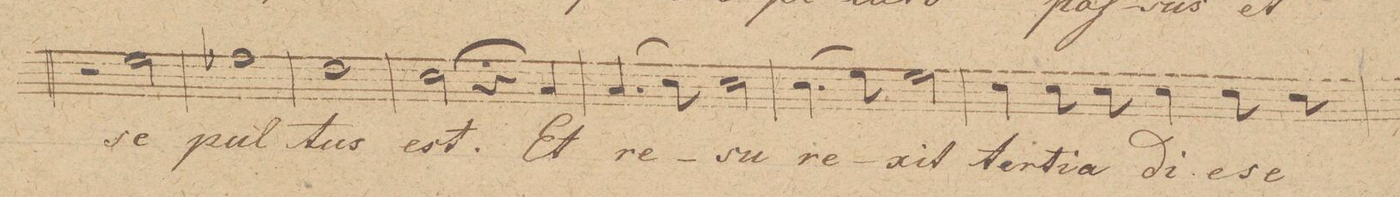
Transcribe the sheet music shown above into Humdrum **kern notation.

**kern	**text	**dynam
*I"Baſso 1mo	*	*
*clefF4	*	*
*k[]	*	*
*met(c|)	*	*
*M2/2	*	*
2r	.	.
2G\	se-	.
=67	=67	=67
1A-X	-pul-	.
=68	=68	=68
1F	-tus	.
=69	=69	=69
2E\	est.	.
4r;	.	.
4C/	Et	.
=70	=70	=70
(4.C/	re-	.
8E\)	.	.
2E\	-su-	.
=71	=71	=71
(4.E\	-re-	.
8G\)	.	.
2G\	-xit	.
=72	=72	=72
4E\	ter-	.
8E\	-ti-	.
8E\	-a	.
4E\	di-	.
8E\	-e	.
8E\	se-	.
=73	=73	=73
*-	*-	*-
